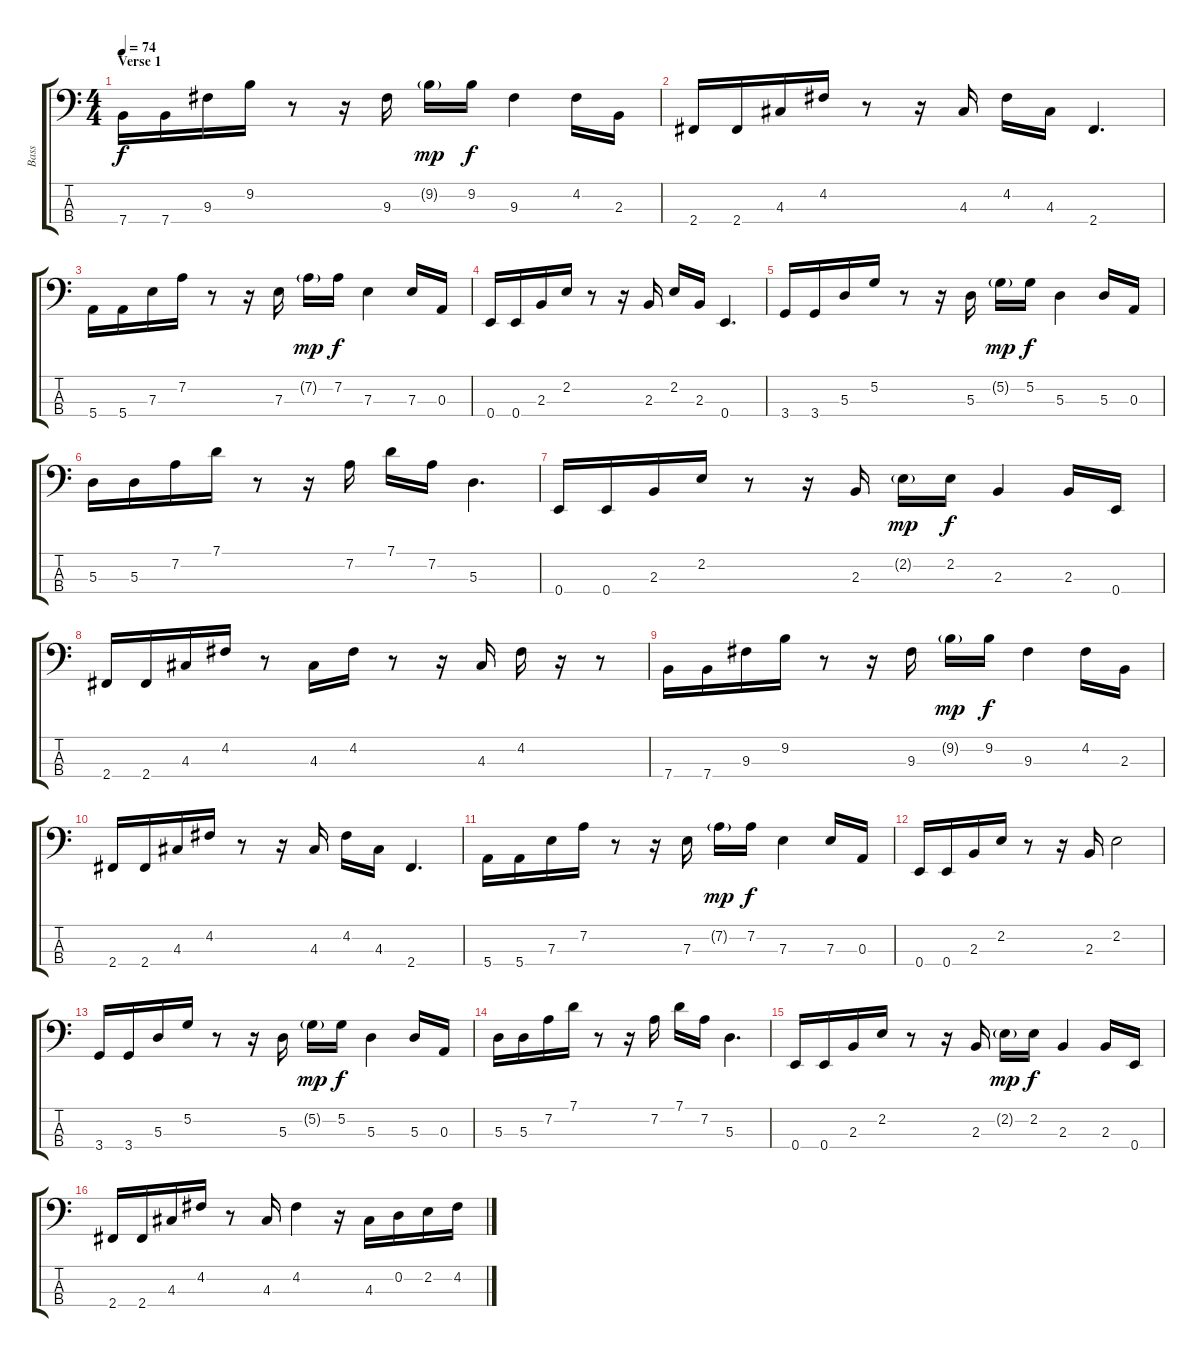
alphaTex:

\track ("Bass" "Bass") {instrument electricbasspick}
\staff {score tabs}
\tuning (G2 D2 A1 E1) {hide}
\ts (4 4)
\section ("" "Verse 1")
\tempo 74
\clef f4
\ks c
7.4.16{dy f} 7.4.16 9.3.16 9.2.16 r.8 r.16 9.3.16 9.2{g}.16{dy mp} 9.2.16{dy f} 9.3.4 4.2.16 2.3.16 |
2.4.16 2.4.16 4.3.16 4.2.16 r.8 r.16 4.3.16 4.2.16 4.3.16 2.4.4{d} |
5.4.16 5.4.16 7.3.16 7.2.16 r.8 r.16 7.3.16 7.2{g}.16{dy mp} 7.2.16{dy f} 7.3.4 7.3.16 0.3.16 |
0.4.16 0.4.16 2.3.16 2.2.16 r.8 r.16 2.3.16 2.2.16 2.3.16 0.4.4{d} |
3.4.16 3.4.16 5.3.16 5.2.16 r.8 r.16 5.3.16 5.2{g}.16{dy mp} 5.2.16{dy f} 5.3.4 5.3.16 0.3.16 |
5.3.16 5.3.16 7.2.16 7.1.16 r.8 r.16 7.2.16 7.1.16 7.2.16 5.3.4{d} |
0.4.16 0.4.16 2.3.16 2.2.16 r.8 r.16 2.3.16 2.2{g}.16{dy mp} 2.2.16{dy f} 2.3.4 2.3.16 0.4.16 |
2.4.16 2.4.16 4.3.16 4.2.16 r.8 4.3.16 4.2.16 r.8 r.16 4.3.16 4.2.16 r.16 r.8 |
7.4.16 7.4.16 9.3.16 9.2.16 r.8 r.16 9.3.16 9.2{g}.16{dy mp} 9.2.16{dy f} 9.3.4 4.2.16 2.3.16 |
2.4.16 2.4.16 4.3.16 4.2.16 r.8 r.16 4.3.16 4.2.16 4.3.16 2.4.4{d} |
5.4.16 5.4.16 7.3.16 7.2.16 r.8 r.16 7.3.16 7.2{g}.16{dy mp} 7.2.16{dy f} 7.3.4 7.3.16 0.3.16 |
0.4.16 0.4.16 2.3.16 2.2.16 r.8 r.16 2.3.16 2.2.2 |
3.4.16 3.4.16 5.3.16 5.2.16 r.8 r.16 5.3.16 5.2{g}.16{dy mp} 5.2.16{dy f} 5.3.4 5.3.16 0.3.16 |
5.3.16 5.3.16 7.2.16 7.1.16 r.8 r.16 7.2.16 7.1.16 7.2.16 5.3.4{d} |
0.4.16 0.4.16 2.3.16 2.2.16 r.8 r.16 2.3.16 2.2{g}.16{dy mp} 2.2.16{dy f} 2.3.4 2.3.16 0.4.16 |
2.4.16 2.4.16 4.3.16 4.2.16 r.8 4.3.16 4.2.4 r.16 4.3.16 0.2.16 2.2.16 4.2.16
